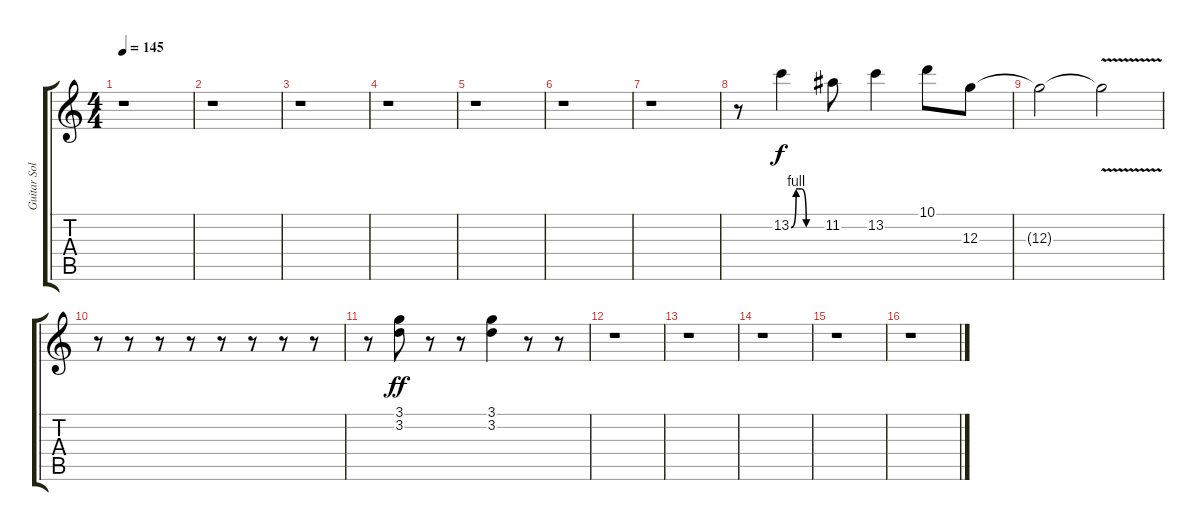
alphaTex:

\track ("Guitar Solo / Licks" "Guitar Sol") {instrument overdrivenguitar}
\staff {score tabs}
\tuning (E4 B3 G3 D3 A2 E2) {hide}
\ts (4 4)
\tempo 145
\clef g2
\ks c
r.1{dy mp} |
r.1 |
r.1 |
r.1 |
r.1 |
r.1 |
r.1{instrument overdrivenguitar} |
r.8 13.2{be (custom 0 0 10 4 20 4 30 0 60 0)}.4{dy f} 11.2.8 13.2.4 10.1.8 12.3.8 |
12.3{t}.2 12.3{v t}.2 |
r.8 r.8 r.8 r.8 r.8 r.8 r.8 r.8 |
r.8 (3.1 3.2).8{dy ff} r.8 r.8 (3.1 3.2).4 r.8 r.8 |
r.1 |
r.1 |
r.1 |
r.1 |
r.1
